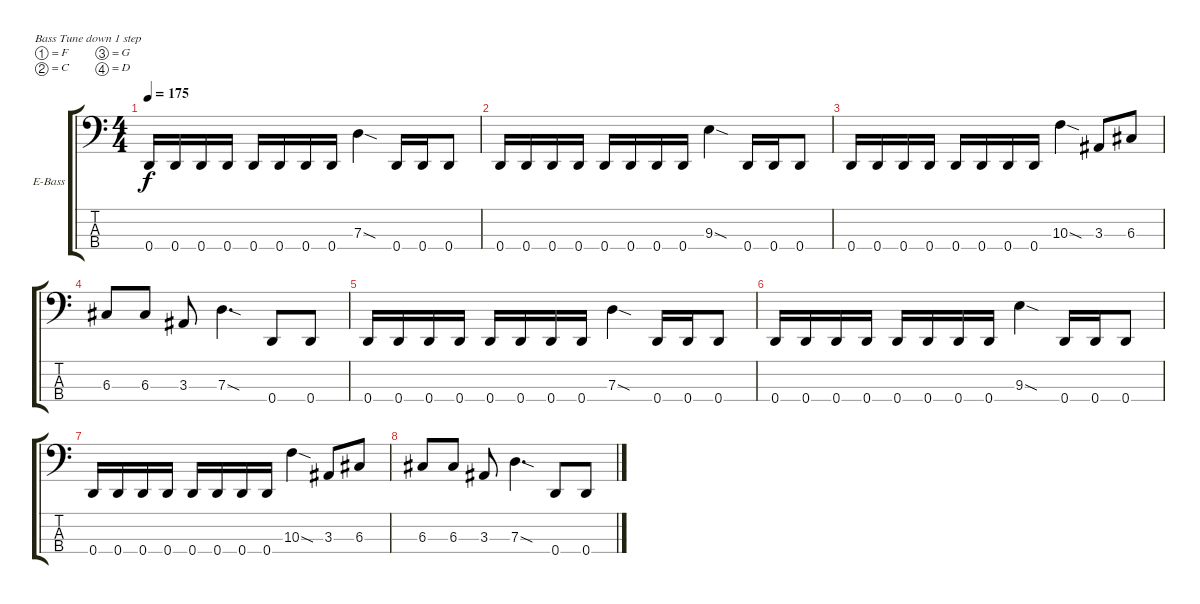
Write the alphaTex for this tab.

\bracketExtendMode groupsimilarinstruments
\firstSystemTrackNameOrientation horizontal
\otherSystemsTrackNameOrientation horizontal
\track ("Bass" "E-Bass") {instrument electricbasspick}
\staff {score tabs}
\tuning (F2 C2 G1 D1)
\ts (4 4)
\tempo 175
\clef f4
\ks c
0.4.16{dy f} 0.4.16 0.4.16 0.4.16 0.4.16 0.4.16 0.4.16 0.4.16 7.3{sod}.4 0.4.16 0.4.16 0.4.8 |
0.4.16 0.4.16 0.4.16 0.4.16 0.4.16 0.4.16 0.4.16 0.4.16 9.3{sod}.4 0.4.16 0.4.16 0.4.8 |
0.4.16 0.4.16 0.4.16 0.4.16 0.4.16 0.4.16 0.4.16 0.4.16 10.3{sod}.4 3.3.8 6.3.8 |
6.3.8 6.3.8 3.3.8 7.3{sod}.4{d} 0.4.8 0.4.8 |
0.4.16 0.4.16 0.4.16 0.4.16 0.4.16 0.4.16 0.4.16 0.4.16 7.3{sod}.4 0.4.16 0.4.16 0.4.8 |
0.4.16 0.4.16 0.4.16 0.4.16 0.4.16 0.4.16 0.4.16 0.4.16 9.3{sod}.4 0.4.16 0.4.16 0.4.8 |
0.4.16 0.4.16 0.4.16 0.4.16 0.4.16 0.4.16 0.4.16 0.4.16 10.3{sod}.4 3.3.8 6.3.8 |
6.3.8 6.3.8 3.3.8 7.3{sod}.4{d} 0.4.8 0.4.8
